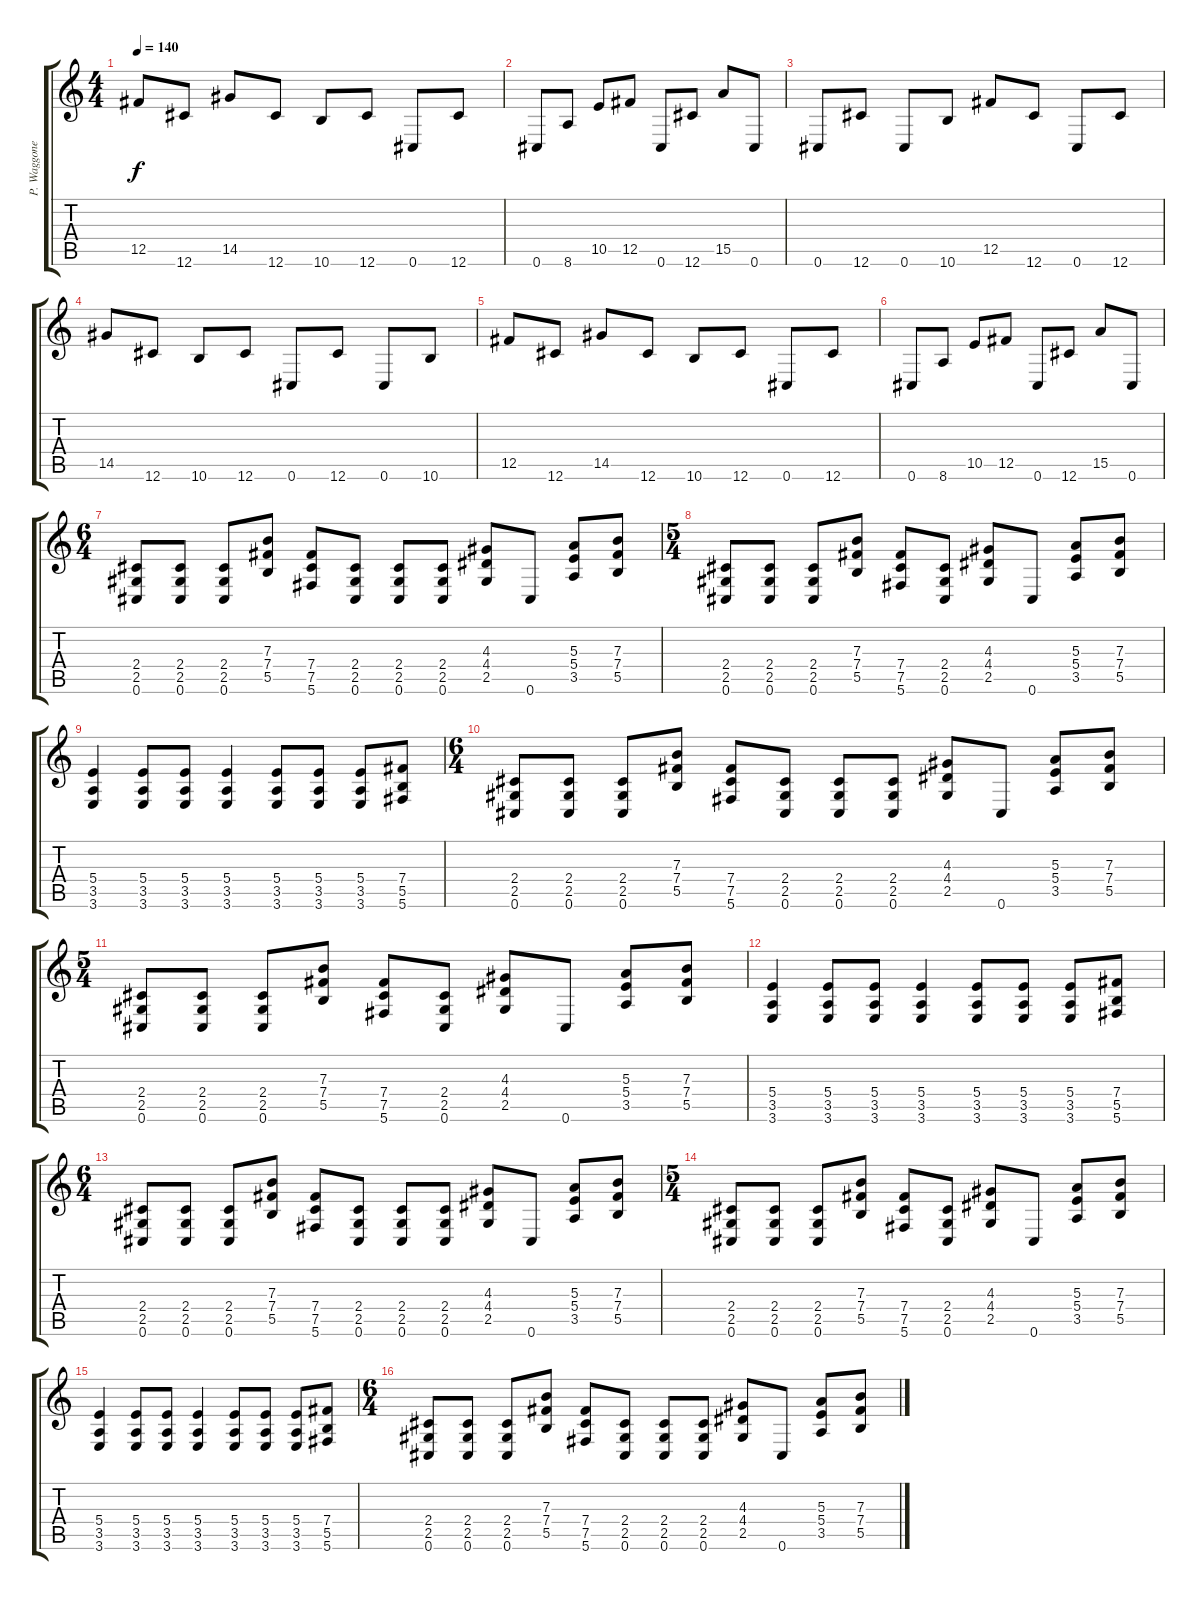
\track ("P. Waggoner Gtr." "P. Waggone") {instrument distortionguitar}
\staff {score tabs}
\tuning (Db4 Ab3 E3 B2 Gb2 Db2) {hide}
\ts (4 4)
\tempo 140
\clef g2
\ks c
12.5.8{dy f} 12.6.8 14.5.8 12.6.8 10.6.8 12.6.8 0.6.8 12.6.8 |
0.6.8 8.6.8 10.5.8 12.5.8 0.6.8 12.6.8 15.5.8 0.6.8 |
0.6.8 12.6.8 0.6.8 10.6.8 12.5.8 12.6.8 0.6.8 12.6.8 |
14.5.8 12.6.8 10.6.8 12.6.8 0.6.8 12.6.8 0.6.8 10.6.8 |
12.5.8 12.6.8 14.5.8 12.6.8 10.6.8 12.6.8 0.6.8 12.6.8 |
0.6.8 8.6.8 10.5.8 12.5.8 0.6.8 12.6.8 15.5.8 0.6.8 |
\ts (6 4)
(2.4 2.5 0.6).8 (2.4 2.5 0.6).8 (2.4 2.5 0.6).8 (7.3 7.4 5.5).8 (7.4 7.5 5.6).8 (2.4 2.5 0.6).8 (2.4 2.5 0.6).8 (2.4 2.5 0.6).8 (4.3 4.4 2.5).8 0.6.8 (5.3 5.4 3.5).8 (7.3 7.4 5.5).8 |
\ts (5 4)
(2.4 2.5 0.6).8 (2.4 2.5 0.6).8 (2.4 2.5 0.6).8 (7.3 7.4 5.5).8 (7.4 7.5 5.6).8 (2.4 2.5 0.6).8 (4.3 4.4 2.5).8 0.6.8 (5.3 5.4 3.5).8 (7.3 7.4 5.5).8 |
(5.4 3.5 3.6).4 (5.4 3.5 3.6).8 (5.4 3.5 3.6).8 (5.4 3.5 3.6).4 (5.4 3.5 3.6).8 (5.4 3.5 3.6).8 (5.4 3.5 3.6).8 (7.4 5.5 5.6).8 |
\ts (6 4)
(2.4 2.5 0.6).8 (2.4 2.5 0.6).8 (2.4 2.5 0.6).8 (7.3 7.4 5.5).8 (7.4 7.5 5.6).8 (2.4 2.5 0.6).8 (2.4 2.5 0.6).8 (2.4 2.5 0.6).8 (4.3 4.4 2.5).8 0.6.8 (5.3 5.4 3.5).8 (7.3 7.4 5.5).8 |
\ts (5 4)
(2.4 2.5 0.6).8 (2.4 2.5 0.6).8 (2.4 2.5 0.6).8 (7.3 7.4 5.5).8 (7.4 7.5 5.6).8 (2.4 2.5 0.6).8 (4.3 4.4 2.5).8 0.6.8 (5.3 5.4 3.5).8 (7.3 7.4 5.5).8 |
(5.4 3.5 3.6).4 (5.4 3.5 3.6).8 (5.4 3.5 3.6).8 (5.4 3.5 3.6).4 (5.4 3.5 3.6).8 (5.4 3.5 3.6).8 (5.4 3.5 3.6).8 (7.4 5.5 5.6).8 |
\ts (6 4)
(2.4 2.5 0.6).8 (2.4 2.5 0.6).8 (2.4 2.5 0.6).8 (7.3 7.4 5.5).8 (7.4 7.5 5.6).8 (2.4 2.5 0.6).8 (2.4 2.5 0.6).8 (2.4 2.5 0.6).8 (4.3 4.4 2.5).8 0.6.8 (5.3 5.4 3.5).8 (7.3 7.4 5.5).8 |
\ts (5 4)
(2.4 2.5 0.6).8 (2.4 2.5 0.6).8 (2.4 2.5 0.6).8 (7.3 7.4 5.5).8 (7.4 7.5 5.6).8 (2.4 2.5 0.6).8 (4.3 4.4 2.5).8 0.6.8 (5.3 5.4 3.5).8 (7.3 7.4 5.5).8 |
(5.4 3.5 3.6).4 (5.4 3.5 3.6).8 (5.4 3.5 3.6).8 (5.4 3.5 3.6).4 (5.4 3.5 3.6).8 (5.4 3.5 3.6).8 (5.4 3.5 3.6).8 (7.4 5.5 5.6).8 |
\ts (6 4)
(2.4 2.5 0.6).8 (2.4 2.5 0.6).8 (2.4 2.5 0.6).8 (7.3 7.4 5.5).8 (7.4 7.5 5.6).8 (2.4 2.5 0.6).8 (2.4 2.5 0.6).8 (2.4 2.5 0.6).8 (4.3 4.4 2.5).8 0.6.8 (5.3 5.4 3.5).8 (7.3 7.4 5.5).8
